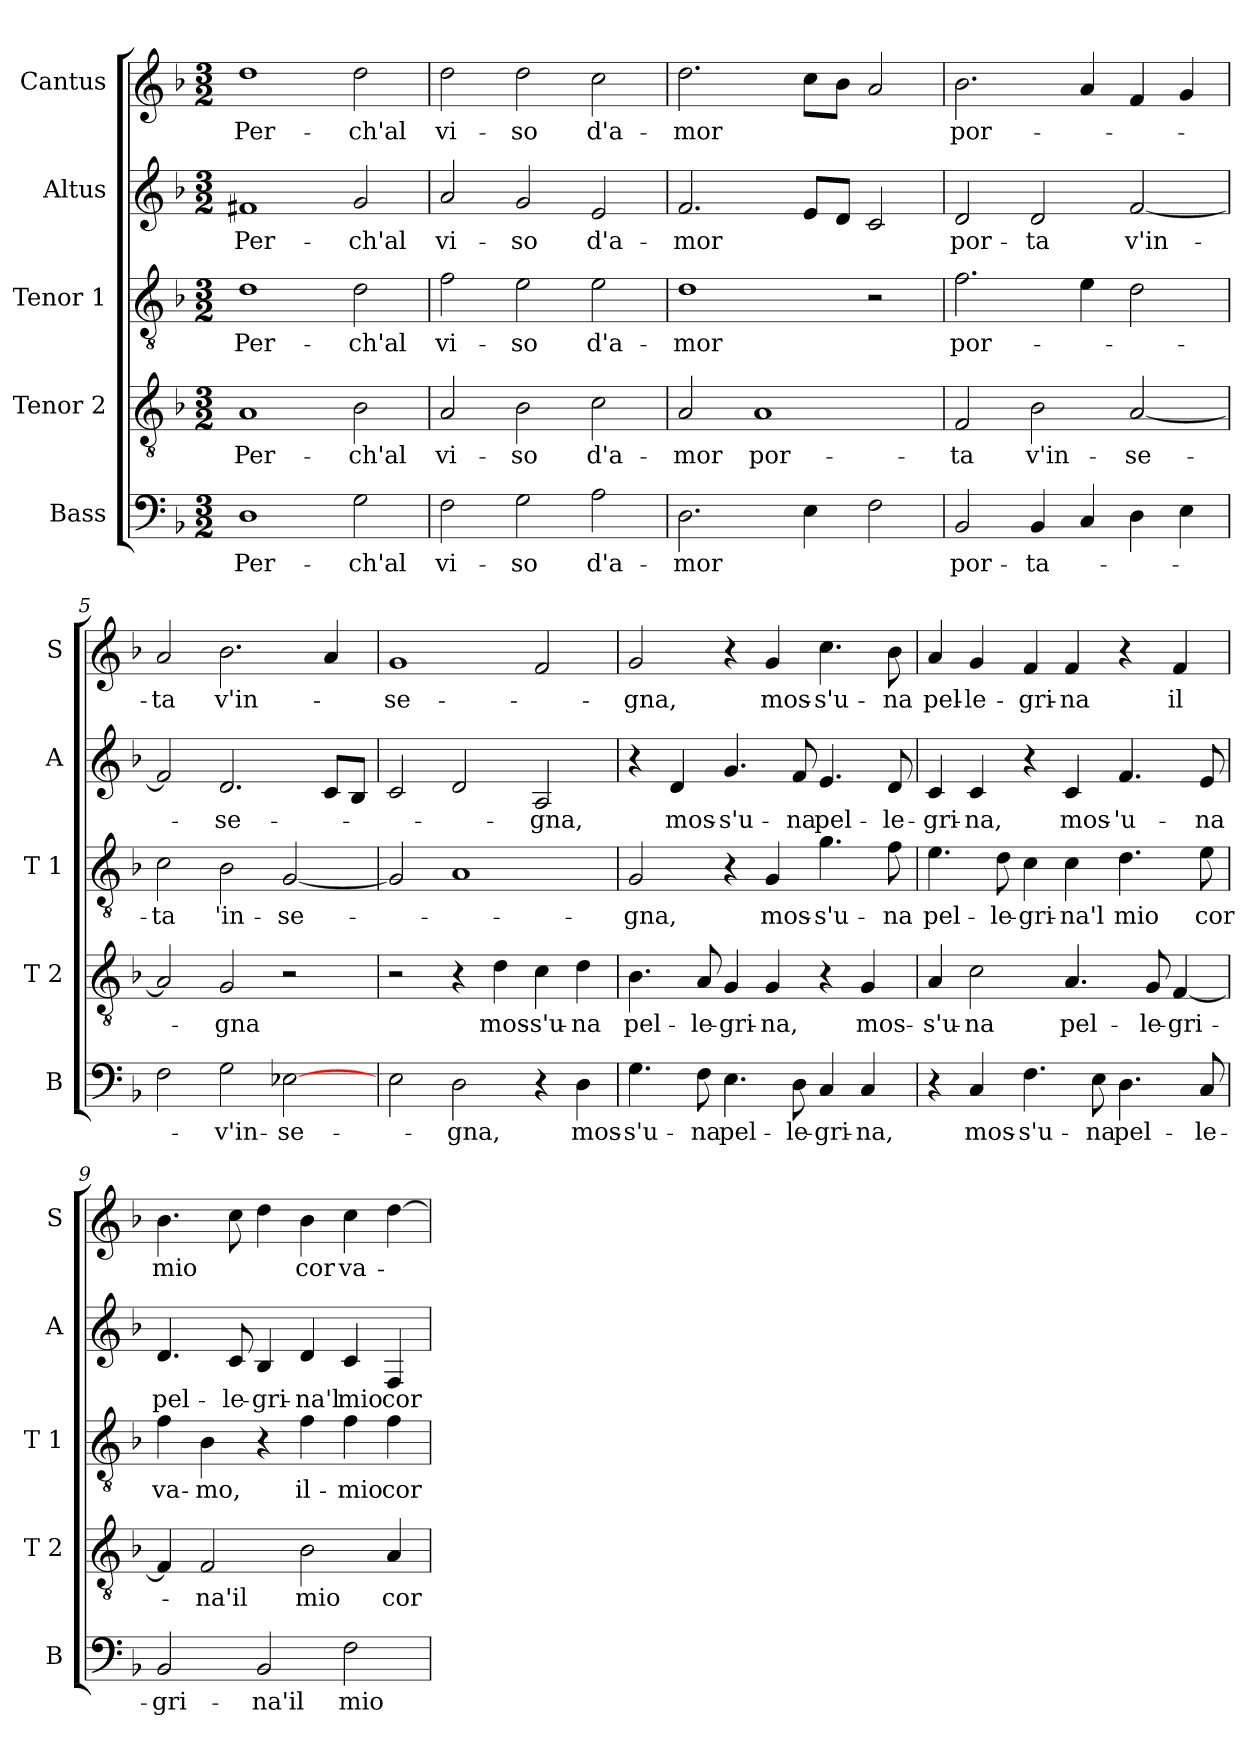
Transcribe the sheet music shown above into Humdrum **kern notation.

**kern	**text	**kern	**text	**kern	**text	**kern	**text	**kern	**text
*part5	*part5	*part4	*part4	*part3	*part3	*part2	*part2	*part1	*part1
*staff5	*staff5	*staff4	*staff4	*staff3	*staff3	*staff2	*staff2	*staff1	*staff1
*I"Bass	*	*I"Tenor 2	*	*I"Tenor 1	*	*I"Altus	*	*I"Cantus	*
*I'B	*	*I'T 2	*	*I'T 1	*	*I'A	*	*I'S	*
*clefF4	*	*clefGv2	*	*clefGv2	*	*clefG2	*	*clefG2	*
*k[b-]	*	*k[b-]	*	*k[b-]	*	*k[b-]	*	*k[b-]	*
*F:	*	*F:	*	*F:	*	*F:	*	*F:	*
*M3/2	*	*M3/2	*	*M3/2	*	*M3/2	*	*M3/2	*
=1	=1	=1	=1	=1	=1	=1	=1	=1	=1
1D	Per-	1A	Per-	1d	Per-	1f#X	Per-	1dd	Per-
2G\	-ch'al	2B-\	-ch'al	2d\	-ch'al	2g/	-ch'al	2dd\	-ch'al
=2	=2	=2	=2	=2	=2	=2	=2	=2	=2
2F\	vi-	2A/	vi-	2f\	vi-	2a/	vi-	2dd\	vi-
2G\	-so	2B-\	-so	2e\	-so	2g/	-so	2dd\	-so
2A\	d'a-	2c\	d'a-	2e\	d'a-	2e/	d'a-	2cc\	d'a-
=3	=3	=3	=3	=3	=3	=3	=3	=3	=3
2.D\	-mor	2A/	-mor	1d	-mor	2.f/	-mor	2.dd\	-mor
.	.	1A	por-	.	.	.	.	.	.
4E\	.	.	.	.	.	8e/L	.	8cc\L	.
.	.	.	.	.	.	8d/J	.	8b-\J	.
2F\	.	.	.	2r	.	2c/	.	2a/	.
=4	=4	=4	=4	=4	=4	=4	=4	=4	=4
2BB-/	por-	2F/	-ta	2.f\	por-	2d/	por-	2.b-\	por-
4BB-/	-ta-	2B-\	v'in-	.	.	2d/	-ta	.	.
4C/	.	.	.	4e\	.	.	.	4a/	.
4D\	.	[2A/	-se-	2d\	.	[2f/	v'in-	4f/	.
4E\	.	.	.	.	.	.	.	4g/	.
=5	=5	=5	=5	=5	=5	=5	=5	=5	=5
2F\	.	2A/]	.	2c\	-ta	2f/]	.	2a/	-ta
2G\	-v'in-	2G/	-gna	2B-\	'in-	2.d/	-se-	2.b-\	v'in-
[2E-X\	-se-	2r	.	[2G/	-se-	.	.	.	.
.	.	.	.	.	.	8c/L	.	4a/	.
.	.	.	.	.	.	8B-/J	.	.	.
!!LO:LB:g=z
=6	=6	=6	=6	=6	=6	=6	=6	=6	=6
2E\	.	2r	.	2G/]	.	2c/	.	1g	-se-
2D\	-gna,	4r	.	1A	.	2d/	.	.	.
.	.	4d\	mos-	.	.	.	.	.	.
4r	.	4c\	-s'u-	.	.	2A/	-gna,	2f/	.
4D\	mos-	4d\	-na	.	.	.	.	.	.
=7	=7	=7	=7	=7	=7	=7	=7	=7	=7
4.G\	-s'u-	4.B-\	pel-	2G/	-gna,	4r	.	2g/	-gna,
.	.	.	.	.	.	4d/	mos-	.	.
8F\	-na	8A/	-le-	.	.	.	.	.	.
4.E\	pel-	4G/	-gri-	4r	.	4.g/	-s'u-	4r	.
.	.	4G/	-na,	4G/	mos-	.	.	4g/	mos-
8D\	-le-	.	.	.	.	8f/	-na	.	.
4C/	-gri-	4r	.	4.g\	-s'u-	4.e/	pel-	4.cc\	-s'u-
4C/	-na,	4G/	mos-	.	.	.	.	.	.
.	.	.	.	8f\	-na	8d/	-le-	8b-\	-na
=8	=8	=8	=8	=8	=8	=8	=8	=8	=8
4r	.	4A/	-s'u-	4.e\	pel-	4c/	-gri-	4a/	pel-
4C/	mos-	2c\	-na	.	.	4c/	-na,	4g/	-le-
.	.	.	.	8d\	-le-	.	.	.	.
4.F\	-s'u-	.	.	4c\	-gri-	4r	.	4f/	-gri-
.	.	4.A/	pel-	4c\	-na'l	4c/	mos-	4f/	-na
8E\	-na	.	.	.	.	.	.	.	.
4.D\	pel-	.	.	4.d\	mio	4.f/	-'u-	4r	.
.	.	8G/	-le-	.	.	.	.	.	.
.	.	[4F/	-gri-	.	.	.	.	4f/	il
8C/	-le-	.	.	8e\	cor	8e/	-na	.	.
=9	=9	=9	=9	=9	=9	=9	=9	=9	=9
2BB-/	-gri-	4F/]	.	4f\	va-	4.d/	pel-	4.b-\	mio
.	.	2F/	-na'il	4B-\	-mo,	.	.	.	.
.	.	.	.	.	.	8c/	-le-	8cc\	.
2BB-/	-na'il	.	.	4r	.	4B-/	-gri-	4dd\	.
.	.	2B-\	mio	4f\	il-	4d/	-na'l	4b-\	cor
2F\	mio	.	.	4f\	-mio	4c/	mio	4cc\	va-
.	.	4A/	cor	4f\	cor	4F/	cor-	[4dd\	.
=	=	=	=	=	=	=	=	=	=
*-	*-	*-	*-	*-	*-	*-	*-	*-	*-
